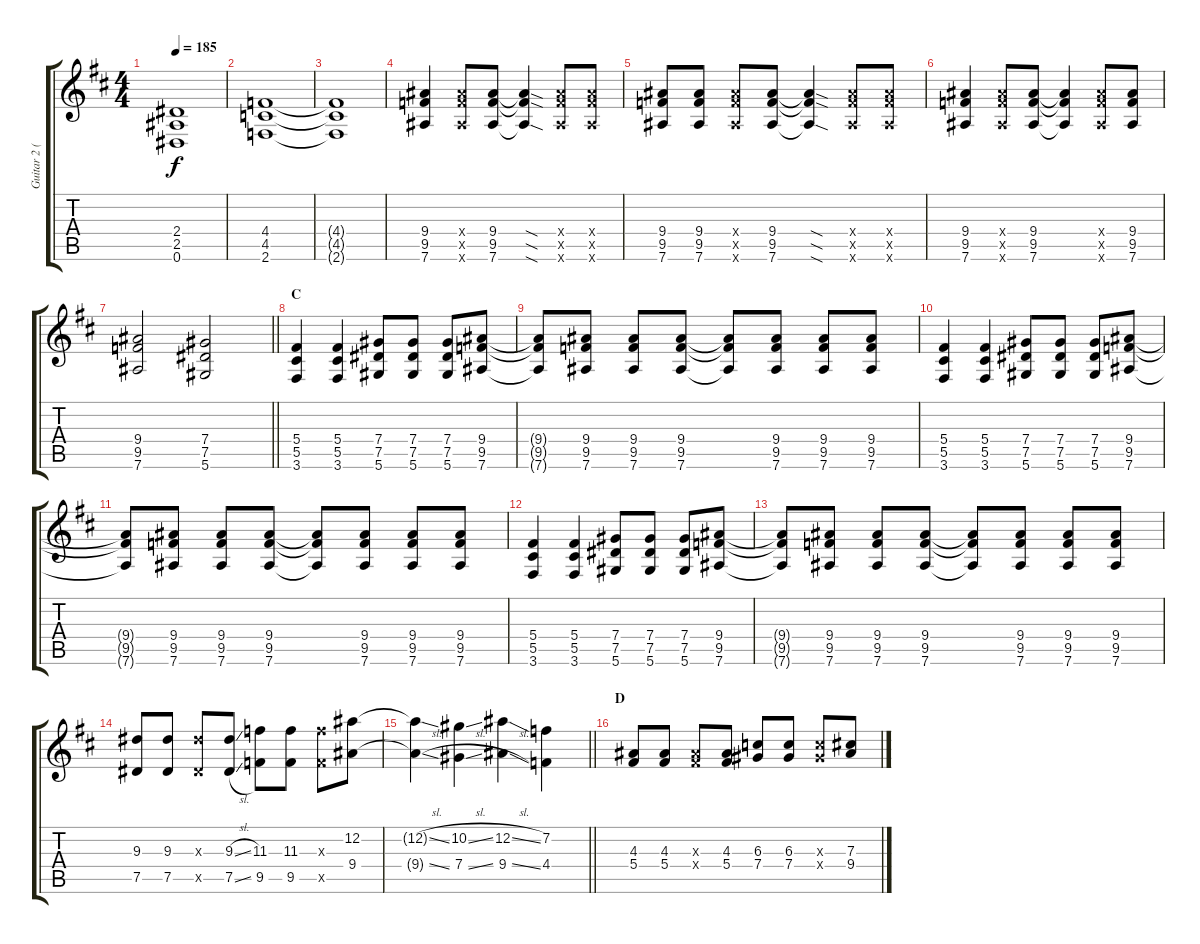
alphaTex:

\track ("Guitar 2 (Hitsugi)" "Guitar 2 (") {instrument distortionguitar}
\staff {score tabs}
\tuning (Eb4 Bb3 Gb3 Db3 Ab2 Eb2) {hide}
\ts (4 4)
\tempo 185
\clef g2
\ks d
(2.4{t} 2.5{t} 0.6{t}).1{dy f} |
(4.4 4.5 2.6).1 |
(4.4{t} 4.5{t} 2.6{t}).1 |
(9.4 9.5 7.6).4 (9.4{x} 9.5{x} 7.6{x}).8 (9.4 9.5 7.6).8 (9.4{sod t} 9.5{sod t} 7.6{sod t}).4 (9.4{x} 9.5{x} 7.6{x}).8 (9.4{x} 9.5{x} 7.6{x}).8 |
(9.4 9.5 7.6).8 (9.4 9.5 7.6).8 (9.4{x} 9.5{x} 7.6{x}).8 (9.4 9.5 7.6).8 (9.4{sod t} 9.5{sod t} 7.6{sod t}).4 (9.4{x} 9.5{x} 7.6{x}).8 (9.4{x} 9.5{x} 7.6{x}).8 |
(9.4 9.5 7.6).4 (9.4{x} 9.5{x} 7.6{x}).8 (9.4 9.5 7.6).8 (9.4{t} 9.5{t} 7.6{t}).4 (9.4{x} 9.5{x} 7.6{x}).8 (9.4 9.5 7.6).8 |
\barLineRight lightlight
(9.4 9.5 7.6).2 (7.4 7.5 5.6).2 |
\section ("" "C")
(5.4 5.5 3.6).4 (5.4 5.5 3.6).4 (7.4 7.5 5.6).8 (7.4 7.5 5.6).8 (7.4 7.5 5.6).8 (9.4 9.5 7.6).8 |
(9.4{t} 9.5{t} 7.6{t}).8 (9.4 9.5 7.6).8 (9.4 9.5 7.6).8 (9.4 9.5 7.6).8 (9.4{t} 9.5{t} 7.6{t}).8 (9.4 9.5 7.6).8 (9.4 9.5 7.6).8 (9.4 9.5 7.6).8 |
(5.4 5.5 3.6).4 (5.4 5.5 3.6).4 (7.4 7.5 5.6).8 (7.4 7.5 5.6).8 (7.4 7.5 5.6).8 (9.4 9.5 7.6).8 |
(9.4{t} 9.5{t} 7.6{t}).8 (9.4 9.5 7.6).8 (9.4 9.5 7.6).8 (9.4 9.5 7.6).8 (9.4{t} 9.5{t} 7.6{t}).8 (9.4 9.5 7.6).8 (9.4 9.5 7.6).8 (9.4 9.5 7.6).8 |
(5.4 5.5 3.6).4 (5.4 5.5 3.6).4 (7.4 7.5 5.6).8 (7.4 7.5 5.6).8 (7.4 7.5 5.6).8 (9.4 9.5 7.6).8 |
(9.4{t} 9.5{t} 7.6{t}).8 (9.4 9.5 7.6).8 (9.4 9.5 7.6).8 (9.4 9.5 7.6).8 (9.4{t} 9.5{t} 7.6{t}).8 (9.4 9.5 7.6).8 (9.4 9.5 7.6).8 (9.4 9.5 7.6).8 |
(9.3 7.5).8 (9.3 7.5).8 (9.3{x} 7.5{x}).8 (9.3{sl} 7.5{sl}).8 (11.3 9.5).8 (11.3 9.5).8 (11.3{x} 9.5{x}).8 (12.2 9.4).8 |
\barLineRight lightlight
(12.2{sl t} 9.4{sl t}).4 (10.2{sl} 7.4{sl}).4 (12.2{sl} 9.4{sl}).4 (7.2 4.4).4 |
\section ("" "D")
(4.3 5.4).8 (4.3 5.4).8 (4.3{x} 5.4{x}).8 (4.3 5.4).8 (6.3 7.4).8 (6.3 7.4).8 (6.3{x} 7.4{x}).8 (7.3 9.4).8
